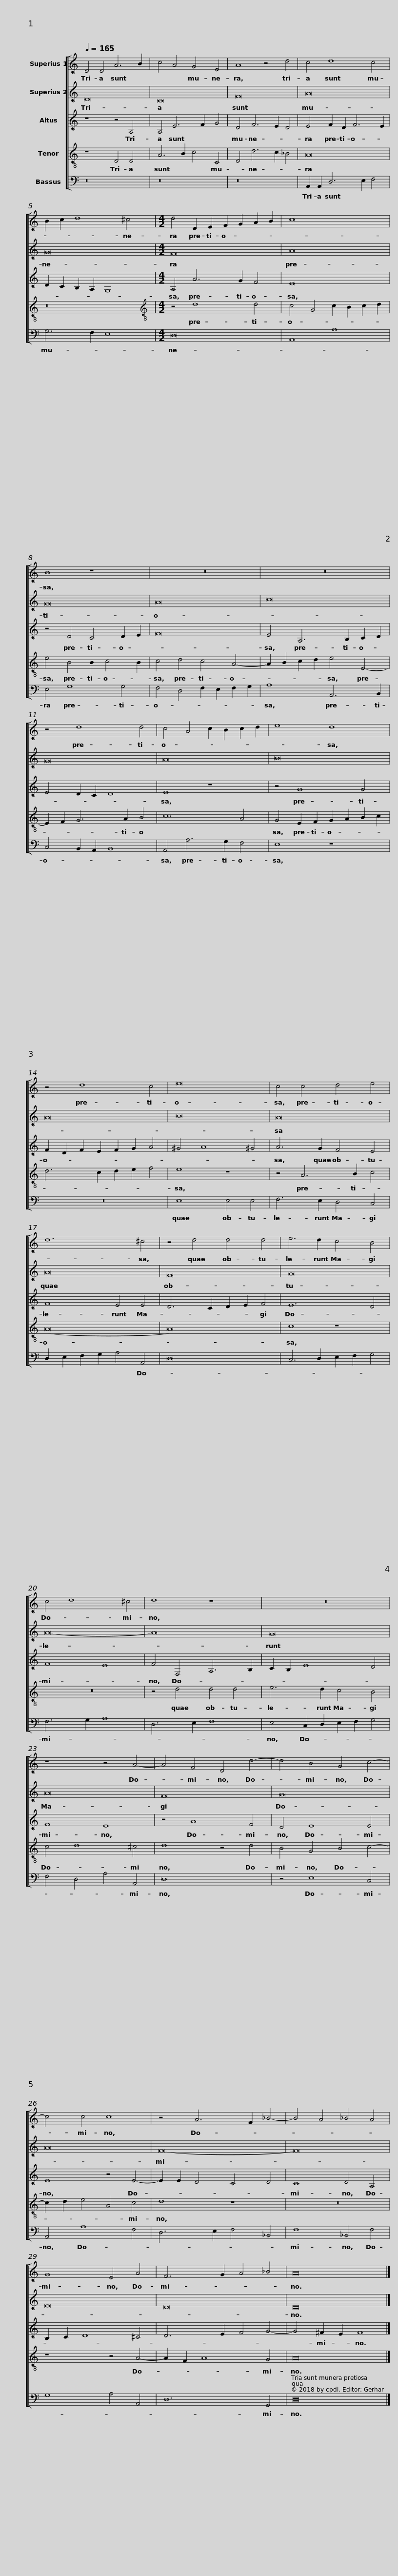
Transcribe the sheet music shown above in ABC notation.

X:1
%%score [ 1 2 3 4 5 ]
L:1/8
Q:1/4=165
M:none
I:linebreak $
K:C
V:1 treble
V:2 treble
V:3 treble
V:4 treble-8
V:5 bass
V:1
 D4 D4 A6 B2 | c4 A4 G4 E4 | A8 z4 d4 | c4 d8 c4 |$ B2 c2 d8 ^c4 |$ %5
[M:4/2] d4 D2 E2 F2 G2 A2 B2 | c16 | B8 z8 | z16 |$ z16 |$ %10
 z4 d8 d4 | c4 A4 c2 B2 c2 d2 | e8 d8 | z4 d8 c4 | e16 |$ %15
 c4 c4 d4 e4 | d12 ^c4 | z4 d4 d4 d4 | e6 d2 c4 B4 | c4 d8 ^c4 |$ %20
 d8 z8 | z16 | z8 z4 A4- | A4 F4 D4 d4- | d4 B4 G4 c4- |$ %25
 c4 c4 c8 | z4 A6 F2 _B4- | B4 A4 _B4 A4 | G8 E4 A4 | F6 G2 A4 _B4 |$ %30
 A16 |] %31
V:2
 D16 | C16 | F16 | A16 |$ G16 |$ %5
[M:4/2] F16 | A16 | G16 | A16 |$ c16 |$ %10
 G16 | A16 | B16 | A16 | B16 |$ %15
 A16 | A16 | F16 | G16 | A16- |$ %20
 A16 | G16 | A16 | F16 | G16 |$ %25
 A16 | F16- | F16 | E16 | D16 |$ %30
 D16 |] %31
V:3
 z8 z4 A,4 | A,4 E6 F2 G4 | D4 F6 E2 D4 | E4 F2 D2 F6 E2 |$ D2 C2 B,2 A,2 G,8 |$ %5
[M:4/2] A,4 A6 G2 F4 | E16 | z4 D4 C4 D2 E2 | F16 |$ E4 A,6 B,2 C2 D2 |$ %10
 E4 D2 C2 D8 | E8 z8 | z4 G8 G4 | F2 D2 F2 E2 F2 G2 A4 | ^G4 A8 !courtesy!^G4 |$ %15
 A6 G2 F4 E4 | F8 E4 E4 | D6 C2 D2 E2 F4 | E12 D4 | F8 E8 |$ %20
 F4 F,4 A,6 B,2 | C2 B,2 E8 D4 | F8 E8 | z4 A8 F4 | D4 E8 E4 |$ %25
 E8 z4 E4- | E2 E2 D4 C4 D4 | C8 D4 A,4 | B,2 C2 D8 ^C4 | D6 E2 F4 G4- |$ %30
 G4 ^F2 E2 F8 |] %31
V:4
 z8 D4 D4 | A6 B2 c4 C4 | D4 d6 c2 _B4 | A16 |$ z16 |$ %5
[M:4/2][K:treble-8] z4 d8 d4 | c4 G4 c2 B2 c2 d2 | e4 B4 B2 c4 B2 | c4 d4 c4 A4- |$ A2 B2 c2 d2 e4 E4- |$ %10
 E2 F2 G6 A2 B4 | c12 A4 | G4 E2 F2 G2 A2 B2 c2 | d6 c2 d2 e2 f4 | e8 z8 |$ %15
 z4 A6 B2 c4 | (A16 | A16) | c8 z8 | z16 |$ %20
 z4 d4 d4 d4 | e6 d2 c4 B4 | c4 d8 ^c4 | d8 z4 d4 | B4 G4 B4 c4- |$ %25
 c2 d2 e4 A4 c4 | d8 z8 | z16 | z8 z4 A4- | A2 F2 A8 G4 |$ %30
 A16 |] %31
V:5
 z16 | z16 | z16 | A,,2 A,,2 D,6 E,2 F,4 |$ G,6 F,2 E,8 |$ %5
[M:4/2] D,16 | A,,8 A,8 | E,4 G,8 G,4 | F,4 D,4 F,2 E,2 F,2 G,2 |$ A,8 A,,6 B,,2 |$ %10
 C,4 B,,2 A,,2 B,,8 | A,,4 A,6 G,2 F,4 | E,8 z8 | z16 | E,8 E,4 E,4 |$ %15
 F,6 E,2 D,4 C,4 | D,2 E,2 F,2 G,2 A,4 A,,4 | D,16 | C,6 D,2 E,2 F,2 G,4 | F,6 G,2 A,8 |$ %20
 D,6 E,2 F,8 | E,4 C,2 D,2 E,2 F,2 G,4 | F,4 D,4 A,4 A,,4 | D,16 | z4 E,8 C,4 |$ %25
 A,,4 A,8 F,4 | D,6 E,2 F,4 _B,,4 | F,8 _B,,4 F,4 | G,8 A,4 A,,4 | D,12 G,,4 |$ %30
 D,16 |] %31
